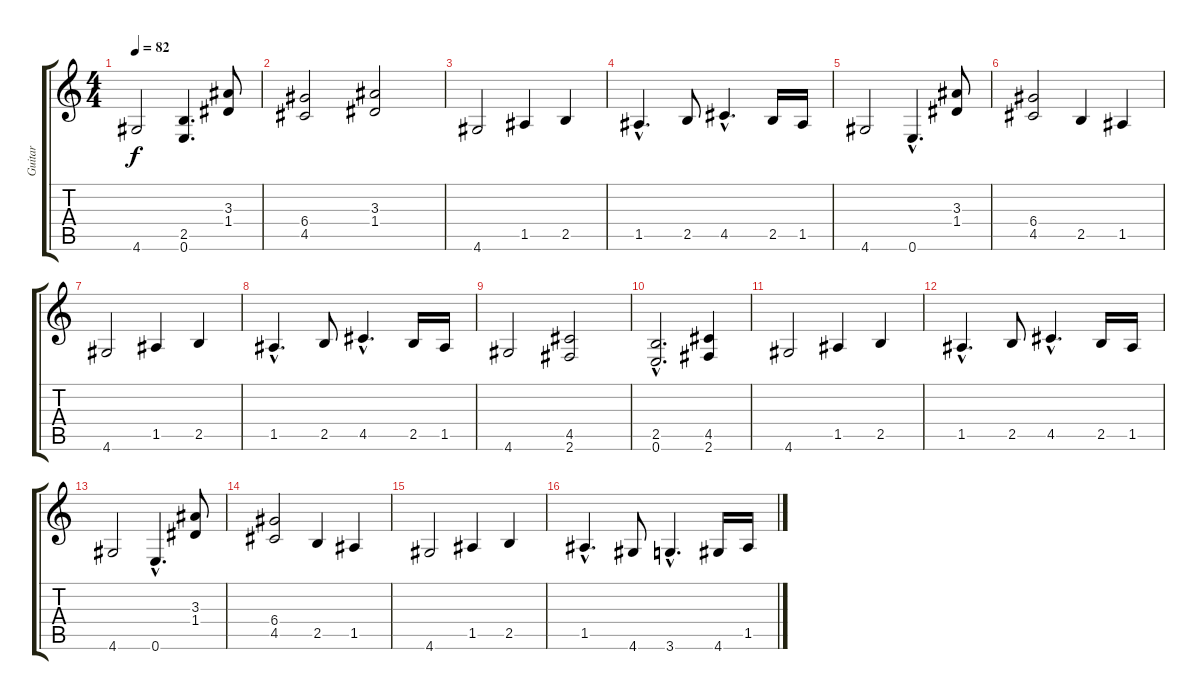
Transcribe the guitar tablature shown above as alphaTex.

\track ("Guitar" "Guitar") {instrument distortionguitar}
\staff {score tabs}
\tuning (E4 B3 G3 D3 A2 E2) {hide}
\ts (4 4)
\tempo 82
\clef g2
\ks c
4.6.2{dy f} (2.5 0.6).4{d} (3.3 1.4).8 |
(6.4 4.5).2 (3.3 1.4).2 |
4.6.2 1.5.4 2.5.4 |
1.5{hac}.4{d} 2.5.8 4.5{hac}.4{d} 2.5.16 1.5.16 |
4.6.2 0.6{hac}.4{d} (3.3 1.4).8 |
(6.4 4.5).2 2.5.4 1.5.4 |
4.6.2 1.5.4 2.5.4 |
1.5{hac}.4{d} 2.5.8 4.5{hac}.4{d} 2.5.16 1.5.16 |
4.6.2 (4.5 2.6).2 |
(2.5{hac} 0.6{hac}).2{d} (4.5 2.6).4 |
4.6.2 1.5.4 2.5.4 |
1.5{hac}.4{d} 2.5.8 4.5{hac}.4{d} 2.5.16 1.5.16 |
4.6.2 0.6{hac}.4{d} (3.3 1.4).8 |
(6.4 4.5).2 2.5.4 1.5.4 |
4.6.2 1.5.4 2.5.4 |
1.5{hac}.4{d} 4.6.8 3.6{hac}.4{d} 4.6.16 1.5.16
